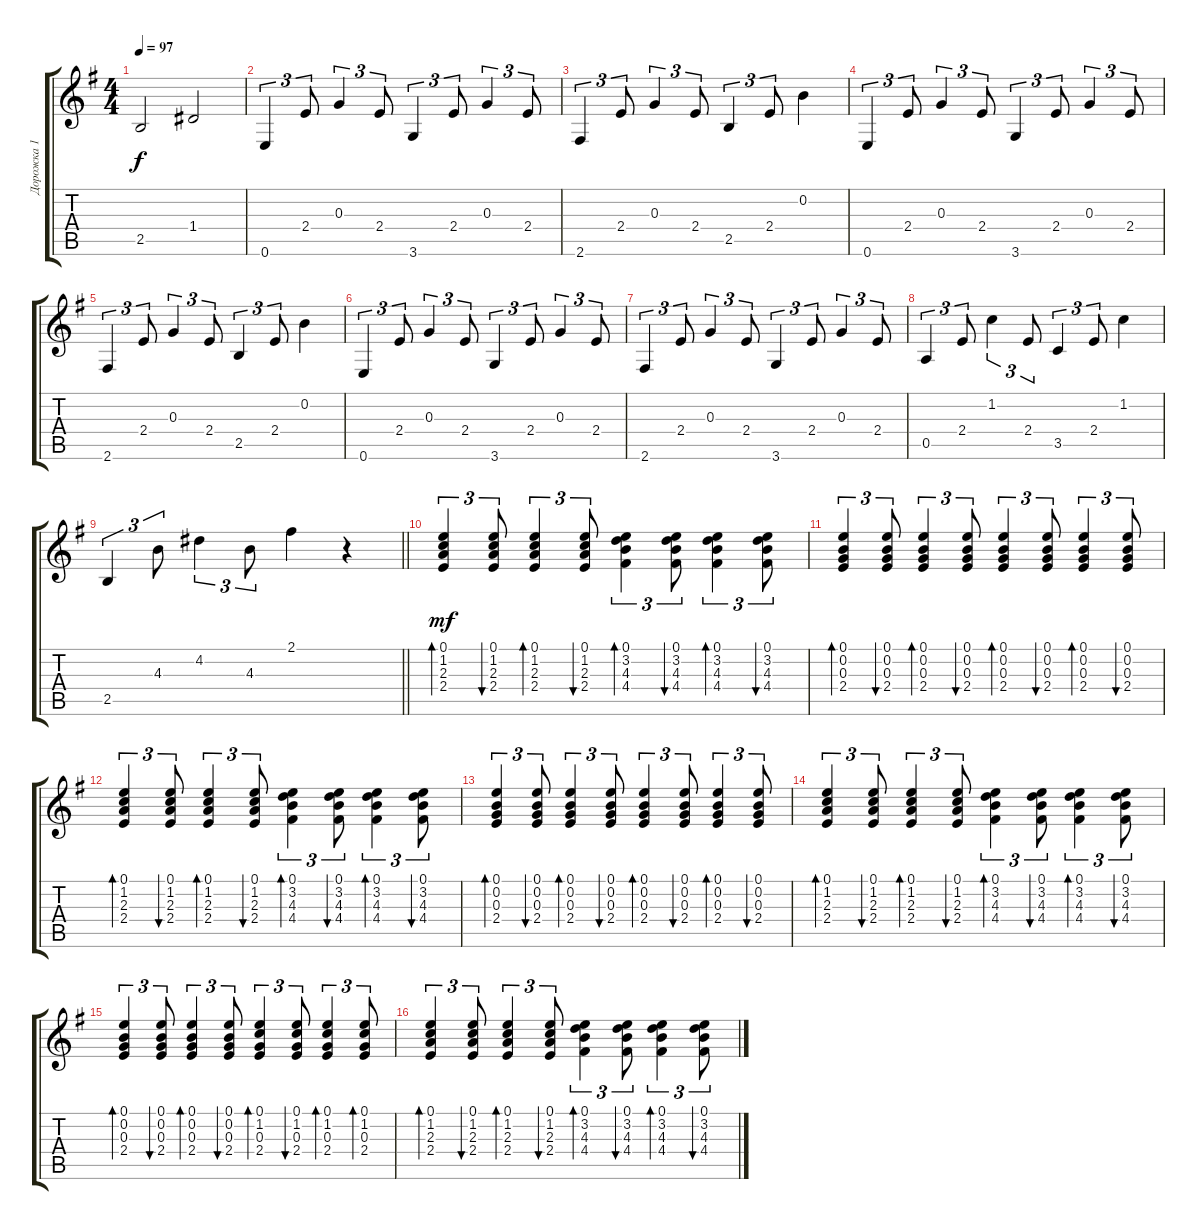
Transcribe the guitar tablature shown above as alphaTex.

\track ("Дорожка 1" "Дорожка 1") {instrument acousticguitarsteel}
\staff {score tabs}
\tuning (E4 B3 G3 D3 A2 E2) {hide}
\ts (4 4)
\tempo 97
\clef g2
\ks eminor
2.5.2{dy f} 1.4.2 |
0.6.4{tu (3 2)} 2.4.8{tu (3 2)} 0.3.4{tu (3 2)} 2.4.8{tu (3 2)} 3.6.4{tu (3 2)} 2.4.8{tu (3 2)} 0.3.4{tu (3 2)} 2.4.8{tu (3 2)} |
2.6.4{tu (3 2)} 2.4.8{tu (3 2)} 0.3.4{tu (3 2)} 2.4.8{tu (3 2)} 2.5.4{tu (3 2)} 2.4.8{tu (3 2)} 0.2.4 |
0.6.4{tu (3 2)} 2.4.8{tu (3 2)} 0.3.4{tu (3 2)} 2.4.8{tu (3 2)} 3.6.4{tu (3 2)} 2.4.8{tu (3 2)} 0.3.4{tu (3 2)} 2.4.8{tu (3 2)} |
2.6.4{tu (3 2)} 2.4.8{tu (3 2)} 0.3.4{tu (3 2)} 2.4.8{tu (3 2)} 2.5.4{tu (3 2)} 2.4.8{tu (3 2)} 0.2.4 |
0.6.4{tu (3 2)} 2.4.8{tu (3 2)} 0.3.4{tu (3 2)} 2.4.8{tu (3 2)} 3.6.4{tu (3 2)} 2.4.8{tu (3 2)} 0.3.4{tu (3 2)} 2.4.8{tu (3 2)} |
2.6.4{tu (3 2)} 2.4.8{tu (3 2)} 0.3.4{tu (3 2)} 2.4.8{tu (3 2)} 3.6.4{tu (3 2)} 2.4.8{tu (3 2)} 0.3.4{tu (3 2)} 2.4.8{tu (3 2)} |
0.5.4{tu (3 2)} 2.4.8{tu (3 2)} 1.2.4{tu (3 2)} 2.4.8{tu (3 2)} 3.5.4{tu (3 2)} 2.4.8{tu (3 2)} 1.2.4 |
\barLineRight lightlight
2.5.4{tu (3 2)} 4.3.8{tu (3 2)} 4.2.4{tu (3 2)} 4.3.8{tu (3 2)} 2.1.4 r.4 |
(0.1 1.2 2.3 2.4).4{tu (3 2) bd 60 dy mf} (0.1 1.2 2.3 2.4).8{tu (3 2) bu 60} (0.1 1.2 2.3 2.4).4{tu (3 2) bd 60} (0.1 1.2 2.3 2.4).8{tu (3 2) bu 60} (0.1 3.2 4.3 4.4).4{tu (3 2) bd 60} (0.1 3.2 4.3 4.4).8{tu (3 2) bu 60} (0.1 3.2 4.3 4.4).4{tu (3 2) bd 60} (0.1 3.2 4.3 4.4).8{tu (3 2) bu 60} |
(0.1 0.2 0.3 2.4).4{tu (3 2) bd 120} (0.1 0.2 0.3 2.4).8{tu (3 2) bu 60} (0.1 0.2 0.3 2.4).4{tu (3 2) bd 60} (0.1 0.2 0.3 2.4).8{tu (3 2) bu 60} (0.1 0.2 0.3 2.4).4{tu (3 2) bd 120} (0.1 0.2 0.3 2.4).8{tu (3 2) bu 60} (0.1 0.2 0.3 2.4).4{tu (3 2) bd 60} (0.1 0.2 0.3 2.4).8{tu (3 2) bu 60} |
(0.1 1.2 2.3 2.4).4{tu (3 2) bd 60} (0.1 1.2 2.3 2.4).8{tu (3 2) bu 60} (0.1 1.2 2.3 2.4).4{tu (3 2) bd 60} (0.1 1.2 2.3 2.4).8{tu (3 2) bu 60} (0.1 3.2 4.3 4.4).4{tu (3 2) bd 60} (0.1 3.2 4.3 4.4).8{tu (3 2) bu 60} (0.1 3.2 4.3 4.4).4{tu (3 2) bd 60} (0.1 3.2 4.3 4.4).8{tu (3 2) bu 60} |
(0.1 0.2 0.3 2.4).4{tu (3 2) bd 120} (0.1 0.2 0.3 2.4).8{tu (3 2) bu 60} (0.1 0.2 0.3 2.4).4{tu (3 2) bd 60} (0.1 0.2 0.3 2.4).8{tu (3 2) bu 60} (0.1 0.2 0.3 2.4).4{tu (3 2) bd 120} (0.1 0.2 0.3 2.4).8{tu (3 2) bu 60} (0.1 0.2 0.3 2.4).4{tu (3 2) bd 60} (0.1 0.2 0.3 2.4).8{tu (3 2) bu 60} |
(0.1 1.2 2.3 2.4).4{tu (3 2) bd 60} (0.1 1.2 2.3 2.4).8{tu (3 2) bu 60} (0.1 1.2 2.3 2.4).4{tu (3 2) bd 60} (0.1 1.2 2.3 2.4).8{tu (3 2) bu 60} (0.1 3.2 4.3 4.4).4{tu (3 2) bd 60} (0.1 3.2 4.3 4.4).8{tu (3 2) bu 60} (0.1 3.2 4.3 4.4).4{tu (3 2) bd 60} (0.1 3.2 4.3 4.4).8{tu (3 2) bu 60} |
(0.1 0.2 0.3 2.4).4{tu (3 2) bd 120} (0.1 0.2 0.3 2.4).8{tu (3 2) bu 60} (0.1 0.2 0.3 2.4).4{tu (3 2) bd 60} (0.1 0.2 0.3 2.4).8{tu (3 2) bu 60} (0.1 1.2 0.3 2.4).4{tu (3 2) bd 60} (0.1 1.2 0.3 2.4).8{tu (3 2) bu 60} (0.1 1.2 0.3 2.4).4{tu (3 2) bd 60} (0.1 1.2 0.3 2.4).8{tu (3 2) bd 60} |
(0.1 1.2 2.3 2.4).4{tu (3 2) bd 60} (0.1 1.2 2.3 2.4).8{tu (3 2) bu 60} (0.1 1.2 2.3 2.4).4{tu (3 2) bd 60} (0.1 1.2 2.3 2.4).8{tu (3 2) bu 60} (0.1 3.2 4.3 4.4).4{tu (3 2) bd 60} (0.1 3.2 4.3 4.4).8{tu (3 2) bu 60} (0.1 3.2 4.3 4.4).4{tu (3 2) bd 60} (0.1 3.2 4.3 4.4).8{tu (3 2) bu 60}
